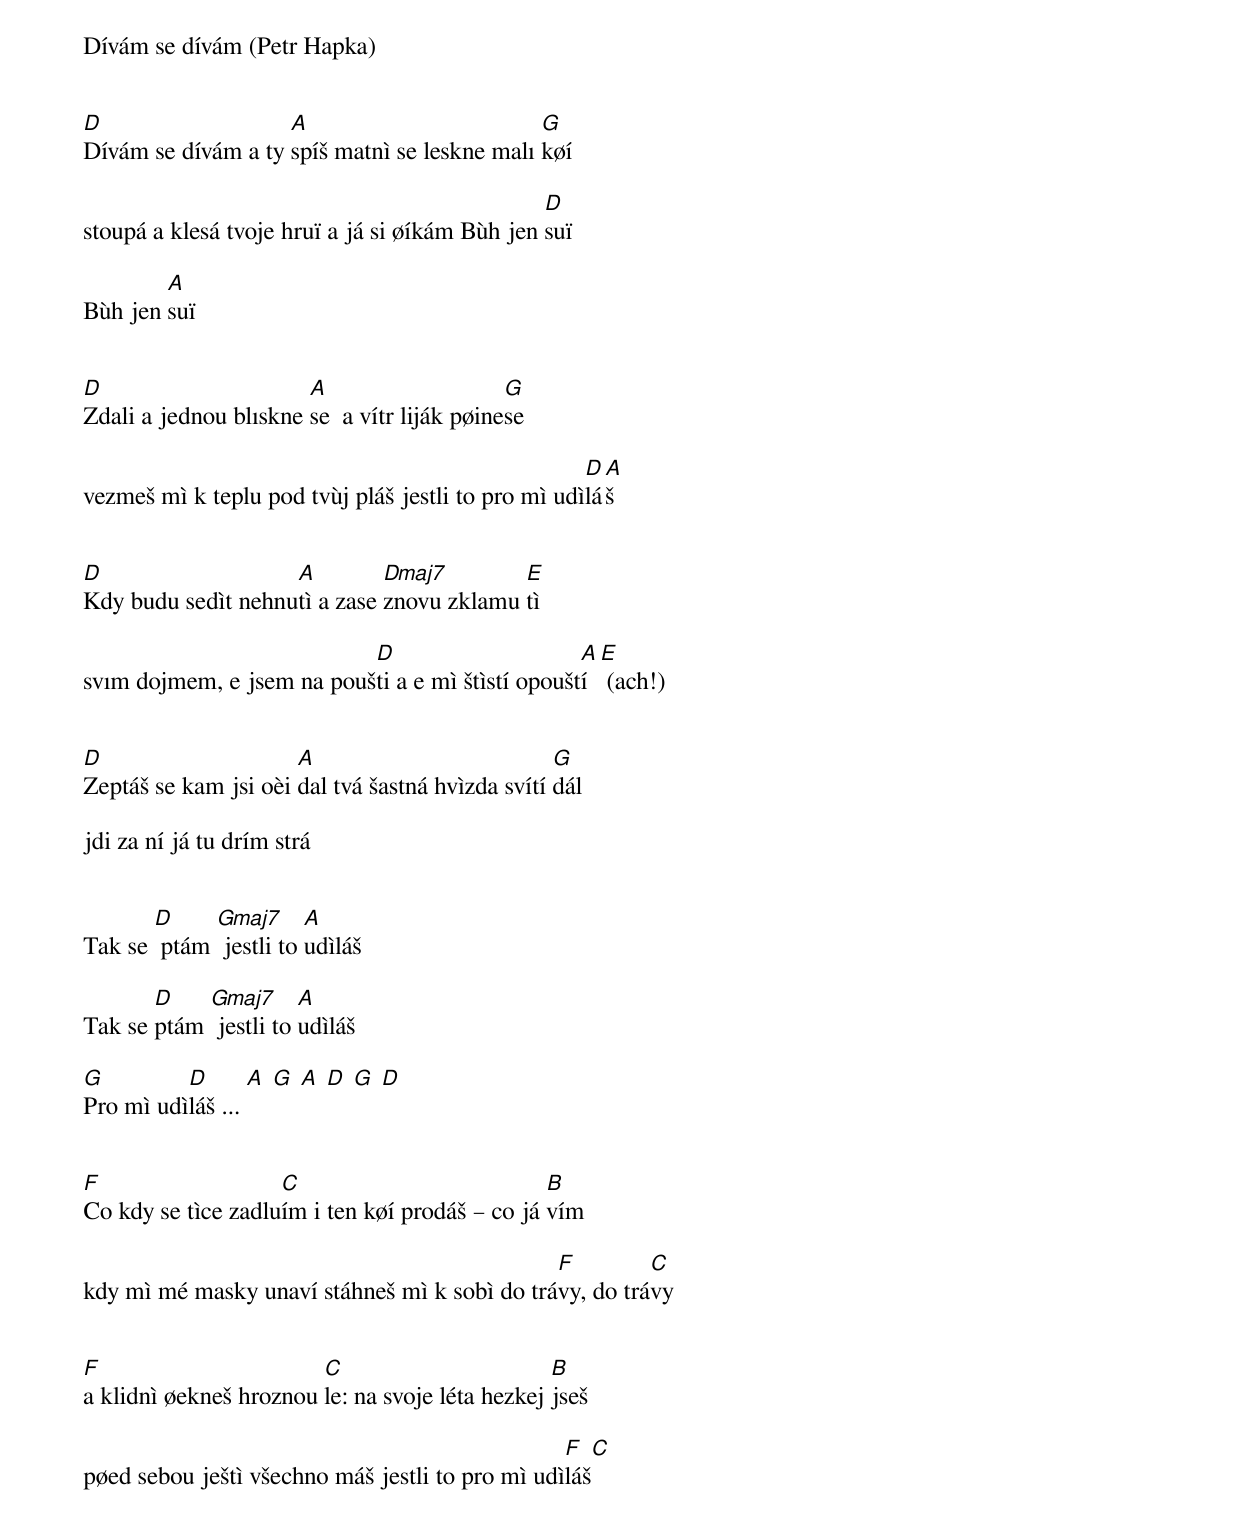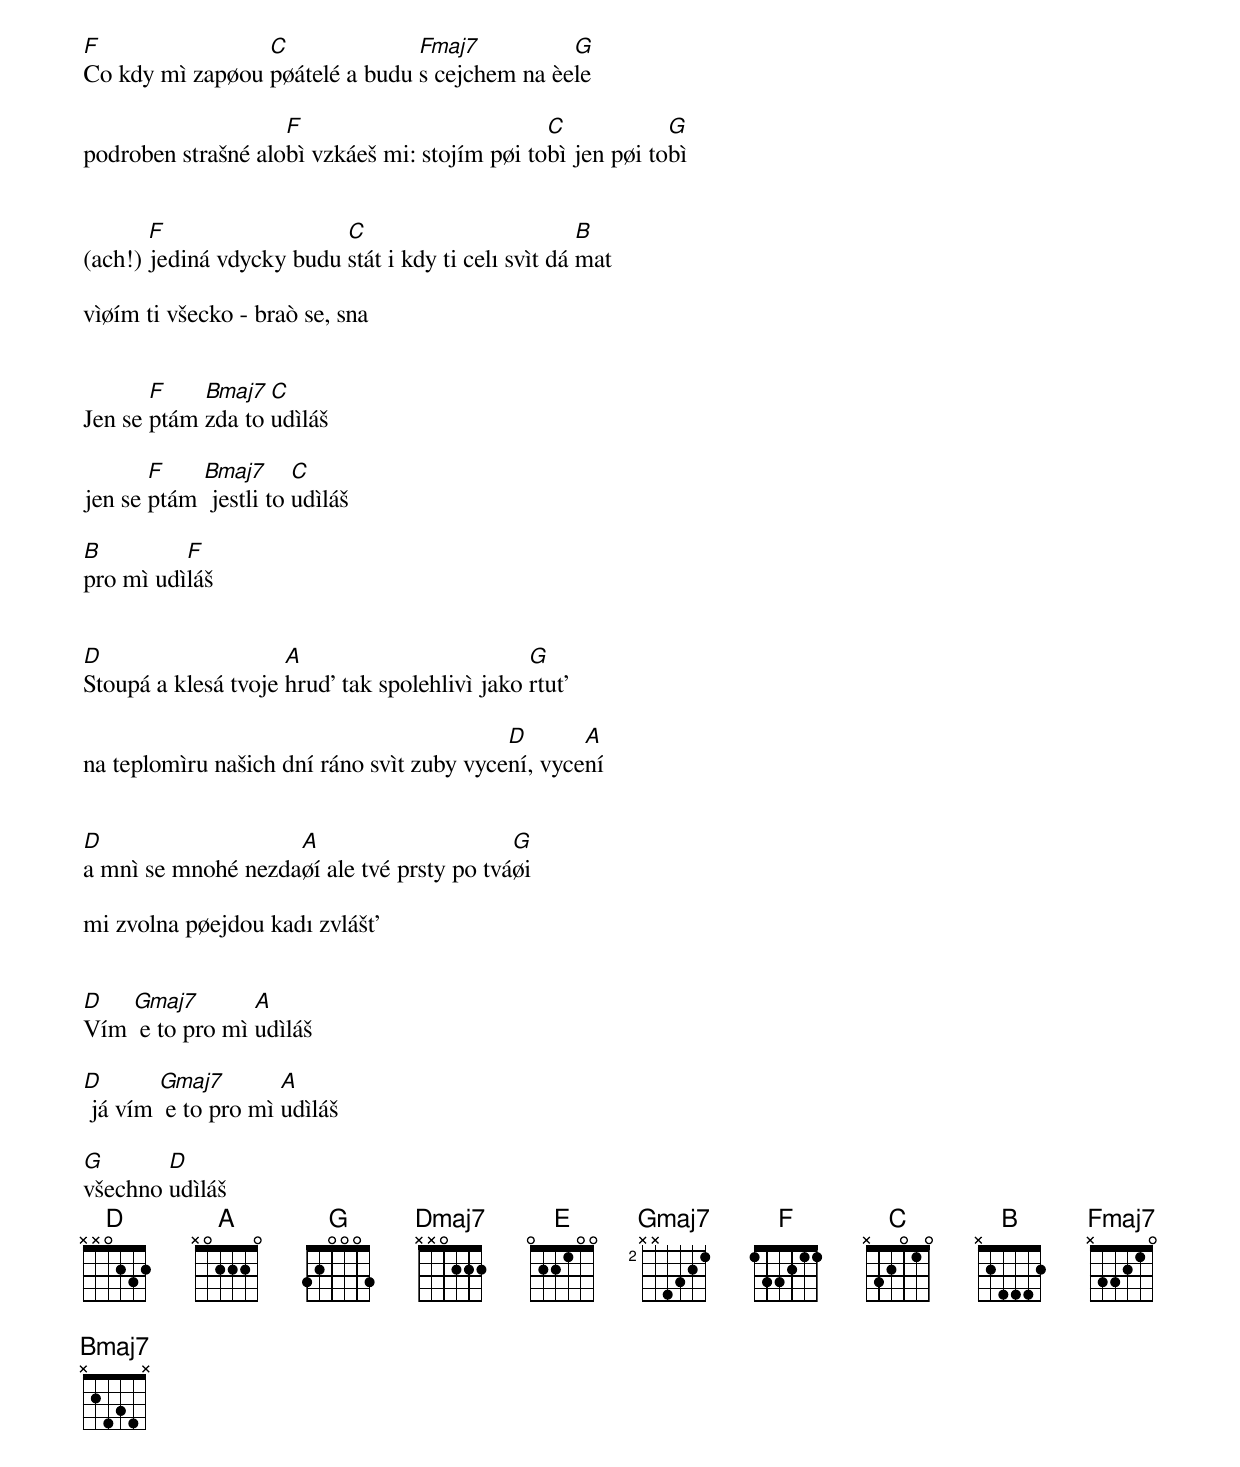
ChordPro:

Dívám se dívám (Petr Hapka)


[D]Dívám se dívám a ty [A]spíš matnì se leskne malı [G]køí

stoupá a klesá tvoje hruï a já si øíkám Bùh jen [D]suï

Bùh jen [A]suï


[D]Zdali a jednou blıskne [A]se  a vítr liják pøine[G]se

vezmeš mì k teplu pod tvùj pláš jestli to pro mì udì[D]lá[A]š


[D]Kdy budu sedìt nehnu[A]tì a zase [Dmaj7]znovu zklamu [E]tì

svım dojmem, e jsem na pouš[D]ti a e mì štìstí opoušt[A]í[E] (ach!)


[D]Zeptáš se kam jsi oèi [A]dal tvá šastná hvìzda svítí [G]dál

jdi za ní já tu drím strá


Tak se [D] ptám [Gmaj7] jestli to [A]udìláš

Tak se [D]ptám [Gmaj7] jestli to [A]udìláš

[G]Pro mì udì[D]láš ... [A] [G] [A] [D] [G] [D]


[F]Co kdy se tìce zadlu[C]ím i ten køí prodáš – co já [B]vím

kdy mì mé masky unaví stáhneš mì k sobì do trá[F]vy, do trá[C]vy


[F]a klidnì øekneš hroznou [C]le: na svoje léta hezkej [B]jseš

pøed sebou ještì všechno máš jestli to pro mì udì[F]láš[C]


[F]Co kdy mì zapøou [C]pøátelé a budu [Fmaj7]s cejchem na èe[G]le

podroben strašné alo[F]bì vzkáeš mi: stojím pøi to[C]bì jen pøi to[G]bì


(ach!) [F]jediná vdycky budu [C]stát i kdy ti celı svìt dá [B]mat

vìøím ti všecko - braò se, sna


Jen se [F]ptám [Bmaj7]zda to [C]udìláš

jen se [F]ptám [Bmaj7] jestli to [C]udìláš

[B]pro mì udì[F]láš


[D]Stoupá a klesá tvoje [A]hrud' tak spolehlivì jako [G]rtut'

na teplomìru našich dní ráno svìt zuby vyce[D]ní, vyce[A]ní


[D]a mnì se mnohé nezda[A]øí ale tvé prsty po tvá[G]øi

mi zvolna pøejdou kadı zvlášt'


[D]Vím [Gmaj7] e to pro mì [A]udìláš

[D] já vím [Gmaj7] e to pro mì [A]udìláš

[G]všechno [D]udìláš
